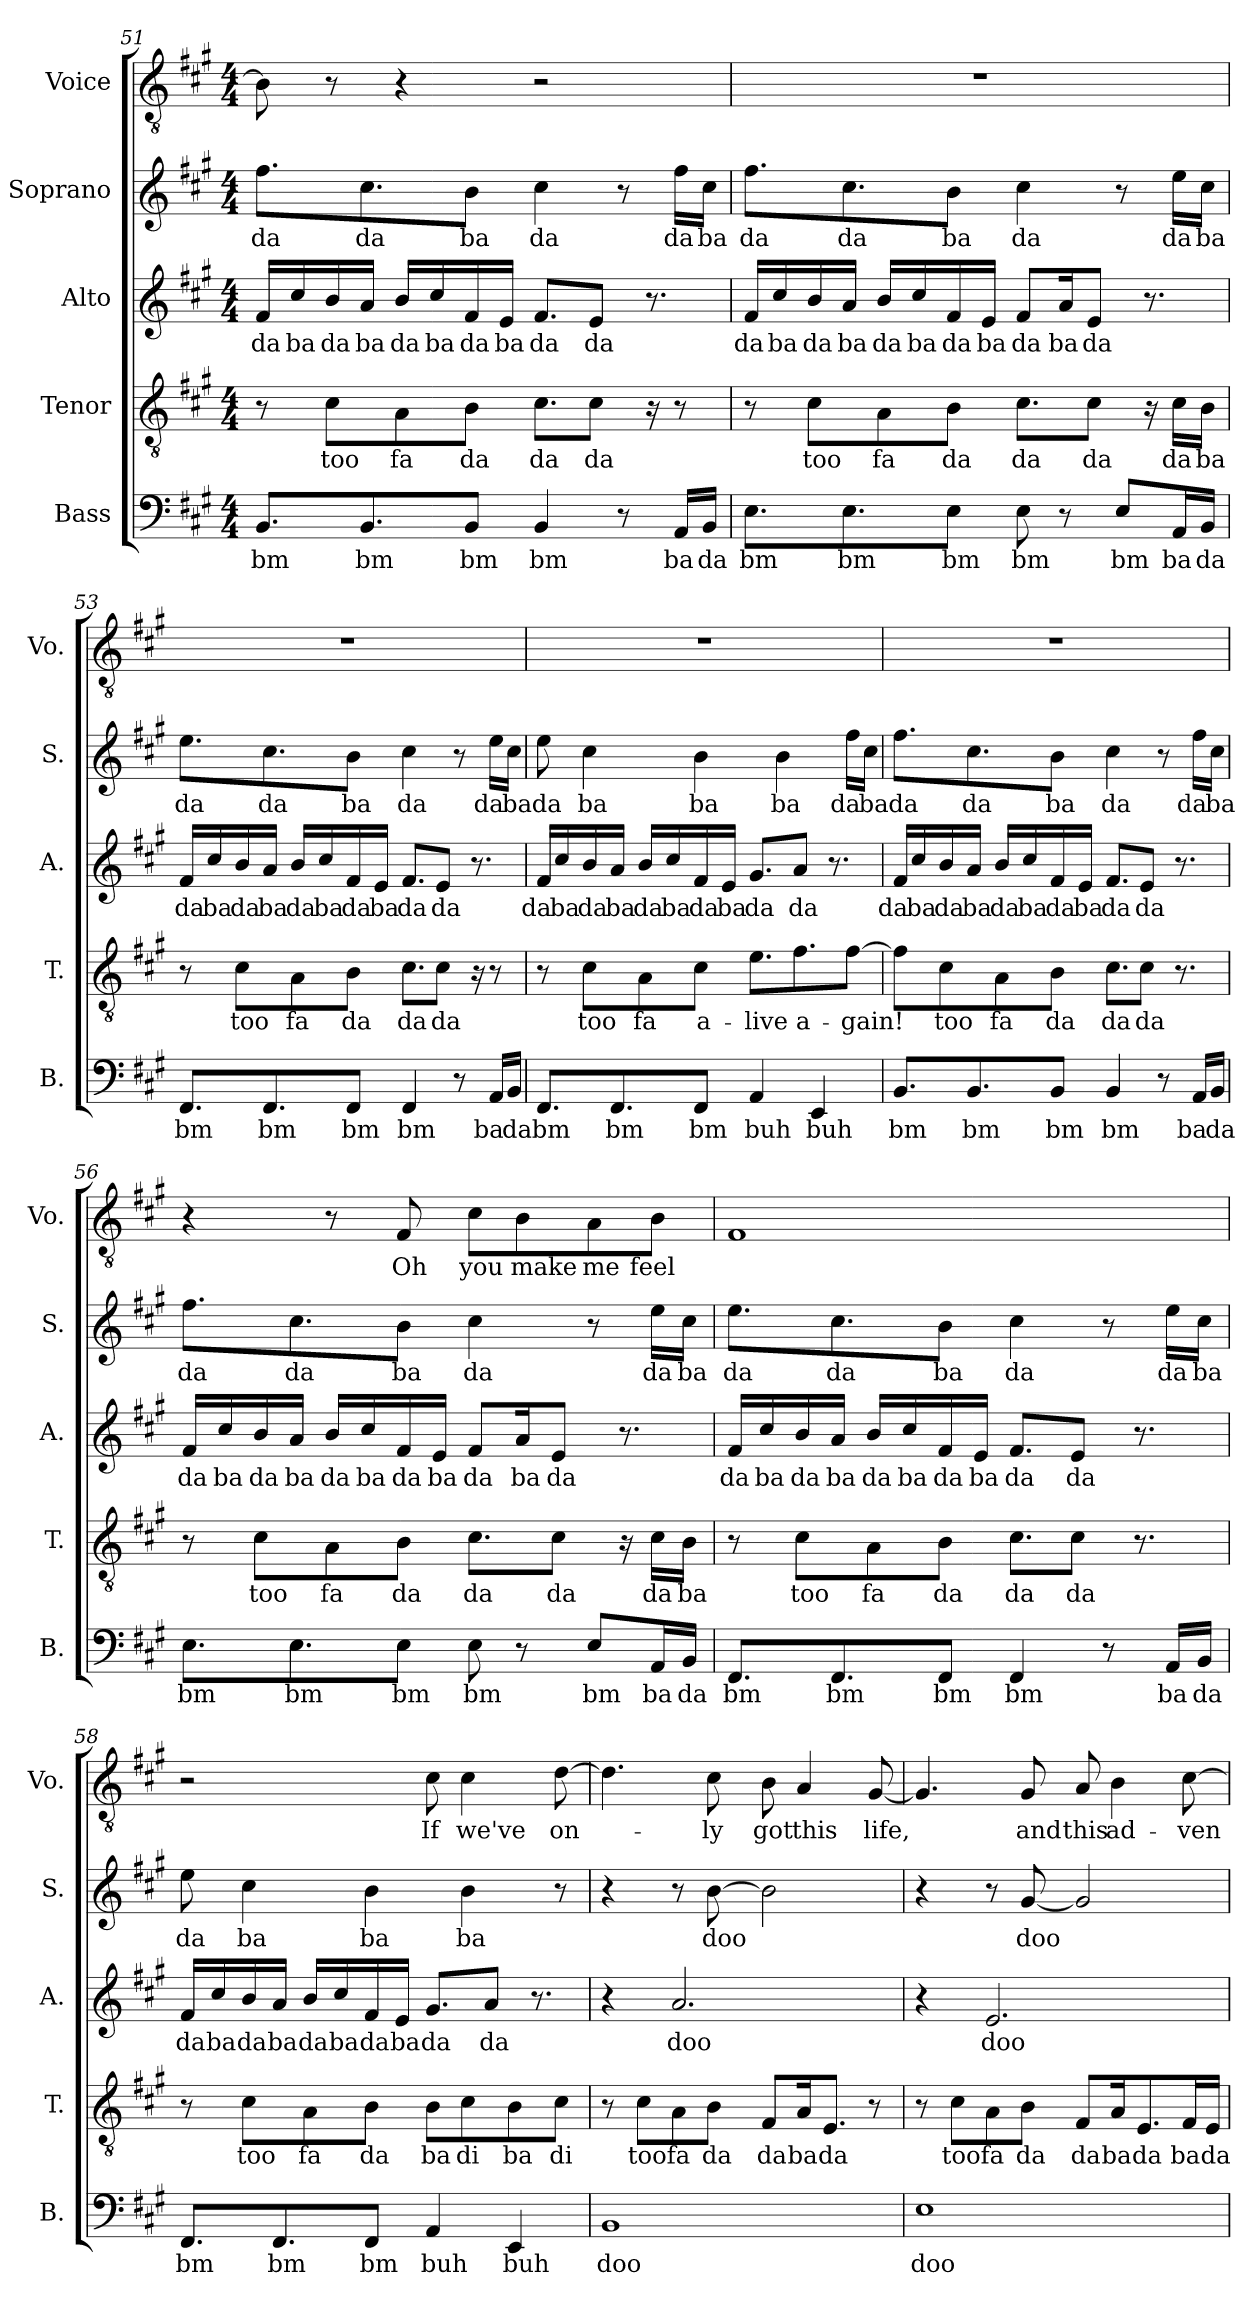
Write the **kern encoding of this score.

**kern	**text	**kern	**text	**kern	**text	**kern	**text	**kern	**text
*part5	*part5	*part4	*part4	*part3	*part3	*part2	*part2	*part1	*part1
*staff5	*staff5	*staff4	*staff4	*staff3	*staff3	*staff2	*staff2	*staff1	*staff1
*I"Bass	*	*I"Tenor	*	*I"Alto	*	*I"Soprano	*	*I"Voice	*
*I'B.	*	*I'T.	*	*I'A.	*	*I'S.	*	*I'Vo.	*
*clefF4	*	*clefGv2	*	*clefG2	*	*clefG2	*	*clefGv2	*
*k[f#c#g#]	*	*k[f#c#g#]	*	*k[f#c#g#]	*	*k[f#c#g#]	*	*k[f#c#g#]	*
*M4/4	*	*M4/4	*	*M4/4	*	*M4/4	*	*M4/4	*
=51	=51	=51	=51	=51	=51	=51	=51	=51	=51
!	!LO:LY:b	!	!	!	!LO:LY:b	!	!LO:LY:b	!	!
8.BB/L	bm	8r	.	16f#/LL	da	8.ff#\L	da	8B\]	.
!	!	!	!	!	!LO:LY:b	!	!	!	!
.	.	.	.	16cc#/	ba	.	.	.	.
!	!	!	!LO:LY:b	!	!LO:LY:b	!	!	!	!
.	.	8c#\L	too	16b/	da	.	.	8r	.
!	!LO:LY:b	!	!	!	!LO:LY:b	!	!LO:LY:b	!	!
8.BB/	bm	.	.	16a/JJ	ba	8.cc#\	da	.	.
!	!	!	!LO:LY:b	!	!LO:LY:b	!	!	!	!
.	.	8A\	fa	16b/LL	da	.	.	4r	.
!	!	!	!	!	!LO:LY:b	!	!	!	!
.	.	.	.	16cc#/	ba	.	.	.	.
!	!LO:LY:b	!	!LO:LY:b	!	!LO:LY:b	!	!LO:LY:b	!	!
8BB/J	bm	8B\J	da	16f#/	da	8b\J	ba	.	.
!	!	!	!	!	!LO:LY:b	!	!	!	!
.	.	.	.	16e/JJ	ba	.	.	.	.
!	!LO:LY:b	!	!LO:LY:b	!	!LO:LY:b	!	!LO:LY:b	!	!
4BB/	bm	8.c#\L	da	8.f#/L	da	4cc#\	da	2r	.
!	!	!	!LO:LY:b	!	!LO:LY:b	!	!	!	!
.	.	8c#\J	da	8e/J	da	.	.	.	.
8r	.	.	.	.	.	8r	.	.	.
.	.	16r	.	8.r	.	.	.	.	.
!	!LO:LY:b	!	!	!	!	!	!LO:LY:b	!	!
16AA/LL	ba	8r	.	.	.	16ff#\LL	da	.	.
!	!LO:LY:b	!	!	!	!	!	!LO:LY:b	!	!
16BB/JJ	da	.	.	.	.	16cc#\JJ	ba	.	.
!!LO:LB:g=z
=52	=52	=52	=52	=52	=52	=52	=52	=52	=52
!	!LO:LY:b	!	!	!	!LO:LY:b	!	!LO:LY:b	!	!
8.E\L	bm	8r	.	16f#/LL	da	8.ff#\L	da	1r	.
!	!	!	!	!	!LO:LY:b	!	!	!	!
.	.	.	.	16cc#/	ba	.	.	.	.
!	!	!	!LO:LY:b	!	!LO:LY:b	!	!	!	!
.	.	8c#\L	too	16b/	da	.	.	.	.
!	!LO:LY:b	!	!	!	!LO:LY:b	!	!LO:LY:b	!	!
8.E\	bm	.	.	16a/JJ	ba	8.cc#\	da	.	.
!	!	!	!LO:LY:b	!	!LO:LY:b	!	!	!	!
.	.	8A\	fa	16b/LL	da	.	.	.	.
!	!	!	!	!	!LO:LY:b	!	!	!	!
.	.	.	.	16cc#/	ba	.	.	.	.
!	!LO:LY:b	!	!LO:LY:b	!	!LO:LY:b	!	!LO:LY:b	!	!
8E\J	bm	8B\J	da	16f#/	da	8b\J	ba	.	.
!	!	!	!	!	!LO:LY:b	!	!	!	!
.	.	.	.	16e/JJ	ba	.	.	.	.
!	!LO:LY:b	!	!LO:LY:b	!	!LO:LY:b	!	!LO:LY:b	!	!
8E\	bm	8.c#\L	da	8f#/L	da	4cc#\	da	.	.
!	!	!	!	!	!LO:LY:b	!	!	!	!
8r	.	.	.	16a/K	ba	.	.	.	.
!	!	!	!LO:LY:b	!	!LO:LY:b	!	!	!	!
.	.	8c#\J	da	8e/J	da	.	.	.	.
!	!LO:LY:b	!	!	!	!	!	!	!	!
8E/L	bm	.	.	.	.	8r	.	.	.
.	.	16r	.	8.r	.	.	.	.	.
!	!LO:LY:b	!	!LO:LY:b	!	!	!	!LO:LY:b	!	!
16AA/L	ba	16c#\LL	da	.	.	16ee\LL	da	.	.
!	!LO:LY:b	!	!LO:LY:b	!	!	!	!LO:LY:b	!	!
16BB/JJ	da	16B\JJ	ba	.	.	16cc#\JJ	ba	.	.
=53	=53	=53	=53	=53	=53	=53	=53	=53	=53
!	!LO:LY:b	!	!	!	!LO:LY:b	!	!LO:LY:b	!	!
8.FF#/L	bm	8r	.	16f#/LL	da	8.ee\L	da	1r	.
!	!	!	!	!	!LO:LY:b	!	!	!	!
.	.	.	.	16cc#/	ba	.	.	.	.
!	!	!	!LO:LY:b	!	!LO:LY:b	!	!	!	!
.	.	8c#\L	too	16b/	da	.	.	.	.
!	!LO:LY:b	!	!	!	!LO:LY:b	!	!LO:LY:b	!	!
8.FF#/	bm	.	.	16a/JJ	ba	8.cc#\	da	.	.
!	!	!	!LO:LY:b	!	!LO:LY:b	!	!	!	!
.	.	8A\	fa	16b/LL	da	.	.	.	.
!	!	!	!	!	!LO:LY:b	!	!	!	!
.	.	.	.	16cc#/	ba	.	.	.	.
!	!LO:LY:b	!	!LO:LY:b	!	!LO:LY:b	!	!LO:LY:b	!	!
8FF#/J	bm	8B\J	da	16f#/	da	8b\J	ba	.	.
!	!	!	!	!	!LO:LY:b	!	!	!	!
.	.	.	.	16e/JJ	ba	.	.	.	.
!	!LO:LY:b	!	!LO:LY:b	!	!LO:LY:b	!	!LO:LY:b	!	!
4FF#/	bm	8.c#\L	da	8.f#/L	da	4cc#\	da	.	.
!	!	!	!LO:LY:b	!	!LO:LY:b	!	!	!	!
.	.	8c#\J	da	8e/J	da	.	.	.	.
8r	.	.	.	.	.	8r	.	.	.
.	.	16r	.	8.r	.	.	.	.	.
!	!LO:LY:b	!	!	!	!	!	!LO:LY:b	!	!
16AA/LL	ba	8r	.	.	.	16ee\LL	da	.	.
!	!LO:LY:b	!	!	!	!	!	!LO:LY:b	!	!
16BB/JJ	da	.	.	.	.	16cc#\JJ	ba	.	.
!!LO:PB:g=z
=54	=54	=54	=54	=54	=54	=54	=54	=54	=54
!	!LO:LY:b	!	!	!	!LO:LY:b	!	!LO:LY:b	!	!
8.FF#/L	bm	8r	.	16f#/LL	da	8ee\	da	1r	.
!	!	!	!	!	!LO:LY:b	!	!	!	!
.	.	.	.	16cc#/	ba	.	.	.	.
!	!	!	!LO:LY:b	!	!LO:LY:b	!	!LO:LY:b	!	!
.	.	8c#\L	too	16b/	da	4cc#\	ba	.	.
!	!LO:LY:b	!	!	!	!LO:LY:b	!	!	!	!
8.FF#/	bm	.	.	16a/JJ	ba	.	.	.	.
!	!	!	!LO:LY:b	!	!LO:LY:b	!	!	!	!
.	.	8A\	fa	16b/LL	da	.	.	.	.
!	!	!	!	!	!LO:LY:b	!	!	!	!
.	.	.	.	16cc#/	ba	.	.	.	.
!	!LO:LY:b	!	!LO:LY:b	!	!LO:LY:b	!	!LO:LY:b	!	!
8FF#/J	bm	8c#\J	a-	16f#/	da	4b\	ba	.	.
!	!	!	!	!	!LO:LY:b	!	!	!	!
.	.	.	.	16e/JJ	ba	.	.	.	.
!	!LO:LY:b	!	!LO:LY:b	!	!LO:LY:b	!	!	!	!
4AA/	buh	8.e\L	-live	8.g#/L	da	.	.	.	.
!	!	!	!	!	!	!	!LO:LY:b	!	!
.	.	.	.	.	.	4b\	ba	.	.
!	!	!	!LO:LY:b	!	!LO:LY:b	!	!	!	!
.	.	8.f#\	a-	8a/J	da	.	.	.	.
!	!LO:LY:b	!	!	!	!	!	!	!	!
4EE/	buh	.	.	.	.	.	.	.	.
.	.	.	.	8.r	.	.	.	.	.
!	!	!	!LO:LY:b	!	!	!	!LO:LY:b	!	!
.	.	[8f#\J	-gain!	.	.	16ff#\LL	da	.	.
!	!	!	!	!	!	!	!LO:LY:b	!	!
.	.	.	.	.	.	16cc#\JJ	ba	.	.
=55	=55	=55	=55	=55	=55	=55	=55	=55	=55
!	!LO:LY:b	!	!	!	!LO:LY:b	!	!LO:LY:b	!	!
8.BB/L	bm	8f#\L]	.	16f#/LL	da	8.ff#\L	da	1r	.
!	!	!	!	!	!LO:LY:b	!	!	!	!
.	.	.	.	16cc#/	ba	.	.	.	.
!	!	!	!LO:LY:b	!	!LO:LY:b	!	!	!	!
.	.	8c#\	too	16b/	da	.	.	.	.
!	!LO:LY:b	!	!	!	!LO:LY:b	!	!LO:LY:b	!	!
8.BB/	bm	.	.	16a/JJ	ba	8.cc#\	da	.	.
!	!	!	!LO:LY:b	!	!LO:LY:b	!	!	!	!
.	.	8A\	fa	16b/LL	da	.	.	.	.
!	!	!	!	!	!LO:LY:b	!	!	!	!
.	.	.	.	16cc#/	ba	.	.	.	.
!	!LO:LY:b	!	!LO:LY:b	!	!LO:LY:b	!	!LO:LY:b	!	!
8BB/J	bm	8B\J	da	16f#/	da	8b\J	ba	.	.
!	!	!	!	!	!LO:LY:b	!	!	!	!
.	.	.	.	16e/JJ	ba	.	.	.	.
!	!LO:LY:b	!	!LO:LY:b	!	!LO:LY:b	!	!LO:LY:b	!	!
4BB/	bm	8.c#\L	da	8.f#/L	da	4cc#\	da	.	.
!	!	!	!LO:LY:b	!	!LO:LY:b	!	!	!	!
.	.	8c#\J	da	8e/J	da	.	.	.	.
8r	.	.	.	.	.	8r	.	.	.
.	.	8.r	.	8.r	.	.	.	.	.
!	!LO:LY:b	!	!	!	!	!	!LO:LY:b	!	!
16AA/LL	ba	.	.	.	.	16ff#\LL	da	.	.
!	!LO:LY:b	!	!	!	!	!	!LO:LY:b	!	!
16BB/JJ	da	.	.	.	.	16cc#\JJ	ba	.	.
!!LO:LB:g=z
=56	=56	=56	=56	=56	=56	=56	=56	=56	=56
!	!LO:LY:b	!	!	!	!LO:LY:b	!	!LO:LY:b	!	!
8.E\L	bm	8r	.	16f#/LL	da	8.ff#\L	da	4r	.
!	!	!	!	!	!LO:LY:b	!	!	!	!
.	.	.	.	16cc#/	ba	.	.	.	.
!	!	!	!LO:LY:b	!	!LO:LY:b	!	!	!	!
.	.	8c#\L	too	16b/	da	.	.	.	.
!	!LO:LY:b	!	!	!	!LO:LY:b	!	!LO:LY:b	!	!
8.E\	bm	.	.	16a/JJ	ba	8.cc#\	da	.	.
!	!	!	!LO:LY:b	!	!LO:LY:b	!	!	!	!
.	.	8A\	fa	16b/LL	da	.	.	8r	.
!	!	!	!	!	!LO:LY:b	!	!	!	!
.	.	.	.	16cc#/	ba	.	.	.	.
!	!LO:LY:b	!	!LO:LY:b	!	!LO:LY:b	!	!LO:LY:b	!	!LO:LY:b
8E\J	bm	8B\J	da	16f#/	da	8b\J	ba	8F#/	Oh
!	!	!	!	!	!LO:LY:b	!	!	!	!
.	.	.	.	16e/JJ	ba	.	.	.	.
!	!LO:LY:b	!	!LO:LY:b	!	!LO:LY:b	!	!LO:LY:b	!	!LO:LY:b
8E\	bm	8.c#\L	da	8f#/L	da	4cc#\	da	8c#\L	you
!	!	!	!	!	!LO:LY:b	!	!	!	!LO:LY:b
8r	.	.	.	16a/K	ba	.	.	8B\	make
!	!	!	!LO:LY:b	!	!LO:LY:b	!	!	!	!
.	.	8c#\J	da	8e/J	da	.	.	.	.
!	!LO:LY:b	!	!	!	!	!	!	!	!LO:LY:b
8E/L	bm	.	.	.	.	8r	.	8A\	me
.	.	16r	.	8.r	.	.	.	.	.
!	!LO:LY:b	!	!LO:LY:b	!	!	!	!LO:LY:b	!	!LO:LY:b
16AA/L	ba	16c#\LL	da	.	.	16ee\LL	da	8B\J	feel
!	!LO:LY:b	!	!LO:LY:b	!	!	!	!LO:LY:b	!	!
16BB/JJ	da	16B\JJ	ba	.	.	16cc#\JJ	ba	.	.
=57	=57	=57	=57	=57	=57	=57	=57	=57	=57
!	!LO:LY:b	!	!	!	!LO:LY:b	!	!LO:LY:b	!	!
8.FF#/L	bm	8r	.	16f#/LL	da	8.ee\L	da	1F#	.
!	!	!	!	!	!LO:LY:b	!	!	!	!
.	.	.	.	16cc#/	ba	.	.	.	.
!	!	!	!LO:LY:b	!	!LO:LY:b	!	!	!	!
.	.	8c#\L	too	16b/	da	.	.	.	.
!	!LO:LY:b	!	!	!	!LO:LY:b	!	!LO:LY:b	!	!
8.FF#/	bm	.	.	16a/JJ	ba	8.cc#\	da	.	.
!	!	!	!LO:LY:b	!	!LO:LY:b	!	!	!	!
.	.	8A\	fa	16b/LL	da	.	.	.	.
!	!	!	!	!	!LO:LY:b	!	!	!	!
.	.	.	.	16cc#/	ba	.	.	.	.
!	!LO:LY:b	!	!LO:LY:b	!	!LO:LY:b	!	!LO:LY:b	!	!
8FF#/J	bm	8B\J	da	16f#/	da	8b\J	ba	.	.
!	!	!	!	!	!LO:LY:b	!	!	!	!
.	.	.	.	16e/JJ	ba	.	.	.	.
!	!LO:LY:b	!	!LO:LY:b	!	!LO:LY:b	!	!LO:LY:b	!	!
4FF#/	bm	8.c#\L	da	8.f#/L	da	4cc#\	da	.	.
!	!	!	!LO:LY:b	!	!LO:LY:b	!	!	!	!
.	.	8c#\J	da	8e/J	da	.	.	.	.
8r	.	.	.	.	.	8r	.	.	.
.	.	8.r	.	8.r	.	.	.	.	.
!	!LO:LY:b	!	!	!	!	!	!LO:LY:b	!	!
16AA/LL	ba	.	.	.	.	16ee\LL	da	.	.
!	!LO:LY:b	!	!	!	!	!	!LO:LY:b	!	!
16BB/JJ	da	.	.	.	.	16cc#\JJ	ba	.	.
!!LO:PB:g=z
=58	=58	=58	=58	=58	=58	=58	=58	=58	=58
!	!LO:LY:b	!	!	!	!LO:LY:b	!	!LO:LY:b	!	!
8.FF#/L	bm	8r	.	16f#/LL	da	8ee\	da	2r	.
!	!	!	!	!	!LO:LY:b	!	!	!	!
.	.	.	.	16cc#/	ba	.	.	.	.
!	!	!	!LO:LY:b	!	!LO:LY:b	!	!LO:LY:b	!	!
.	.	8c#\L	too	16b/	da	4cc#\	ba	.	.
!	!LO:LY:b	!	!	!	!LO:LY:b	!	!	!	!
8.FF#/	bm	.	.	16a/JJ	ba	.	.	.	.
!	!	!	!LO:LY:b	!	!LO:LY:b	!	!	!	!
.	.	8A\	fa	16b/LL	da	.	.	.	.
!	!	!	!	!	!LO:LY:b	!	!	!	!
.	.	.	.	16cc#/	ba	.	.	.	.
!	!LO:LY:b	!	!LO:LY:b	!	!LO:LY:b	!	!LO:LY:b	!	!
8FF#/J	bm	8B\J	da	16f#/	da	4b\	ba	.	.
!	!	!	!	!	!LO:LY:b	!	!	!	!
.	.	.	.	16e/JJ	ba	.	.	.	.
!	!LO:LY:b	!	!LO:LY:b	!	!LO:LY:b	!	!	!	!LO:LY:b
4AA/	buh	8B\L	ba	8.g#/L	da	.	.	8c#\	If
!	!	!	!LO:LY:b	!	!	!	!LO:LY:b	!	!LO:LY:b
.	.	8c#\	di	.	.	4b\	ba	4c#\	we've
!	!	!	!	!	!LO:LY:b	!	!	!	!
.	.	.	.	8a/J	da	.	.	.	.
!	!LO:LY:b	!	!LO:LY:b	!	!	!	!	!	!
4EE/	buh	8B\	ba	.	.	.	.	.	.
.	.	.	.	8.r	.	.	.	.	.
!	!	!	!LO:LY:b	!	!	!	!	!	!LO:LY:b
.	.	8c#\J	di	.	.	8r	.	[8d\	on-
=59	=59	=59	=59	=59	=59	=59	=59	=59	=59
!	!LO:LY:b	!	!	!	!	!	!	!	!
1BB	doo	8r	.	4r	.	4r	.	4.d\]	.
!	!	!	!LO:LY:b	!	!	!	!	!	!
.	.	8c#\L	too	.	.	.	.	.	.
!	!	!	!LO:LY:b	!	!LO:LY:b	!	!	!	!
.	.	8A\	fa	2.a/	doo	8r	.	.	.
!	!	!	!LO:LY:b	!	!	!	!LO:LY:b	!	!LO:LY:b
.	.	8B\J	da	.	.	[8b\	doo	8c#\	-ly
!	!	!	!LO:LY:b	!	!	!	!	!	!LO:LY:b
.	.	8F#/L	da	.	.	2b\]	.	8B\	got
!	!	!	!LO:LY:b	!	!	!	!	!	!LO:LY:b
.	.	16A/K	ba	.	.	.	.	4A/	this
!	!	!	!LO:LY:b	!	!	!	!	!	!
.	.	8.E/J	da	.	.	.	.	.	.
!	!	!	!	!	!	!	!	!	!LO:LY:b
.	.	8r	.	.	.	.	.	[8G#/	life,
=60	=60	=60	=60	=60	=60	=60	=60	=60	=60
!	!LO:LY:b	!	!	!	!	!	!	!	!
1E	doo	8r	.	4r	.	4r	.	4.G#/]	.
!	!	!	!LO:LY:b	!	!	!	!	!	!
.	.	8c#\L	too	.	.	.	.	.	.
!	!	!	!LO:LY:b	!	!LO:LY:b	!	!	!	!
.	.	8A\	fa	2.e/	doo	8r	.	.	.
!	!	!	!LO:LY:b	!	!	!	!LO:LY:b	!	!LO:LY:b
.	.	8B\J	da	.	.	[8g#/	doo	8G#/	and
!	!	!	!LO:LY:b	!	!	!	!	!	!LO:LY:b
.	.	8F#/L	da	.	.	2g#/]	.	8A/	this
!	!	!	!LO:LY:b	!	!	!	!	!	!LO:LY:b
.	.	16A/K	ba	.	.	.	.	4B\	ad-
!	!	!	!LO:LY:b	!	!	!	!	!	!
.	.	8.E/	da	.	.	.	.	.	.
!	!	!	!LO:LY:b	!	!	!	!	!	!LO:LY:b
.	.	16F#/L	ba	.	.	.	.	[8c#\	-ven-
!	!	!	!LO:LY:b	!	!	!	!	!	!
.	.	16E/JJ	da	.	.	.	.	.	.
=	=	=	=	=	=	=	=	=	=
*-	*-	*-	*-	*-	*-	*-	*-	*-	*-
